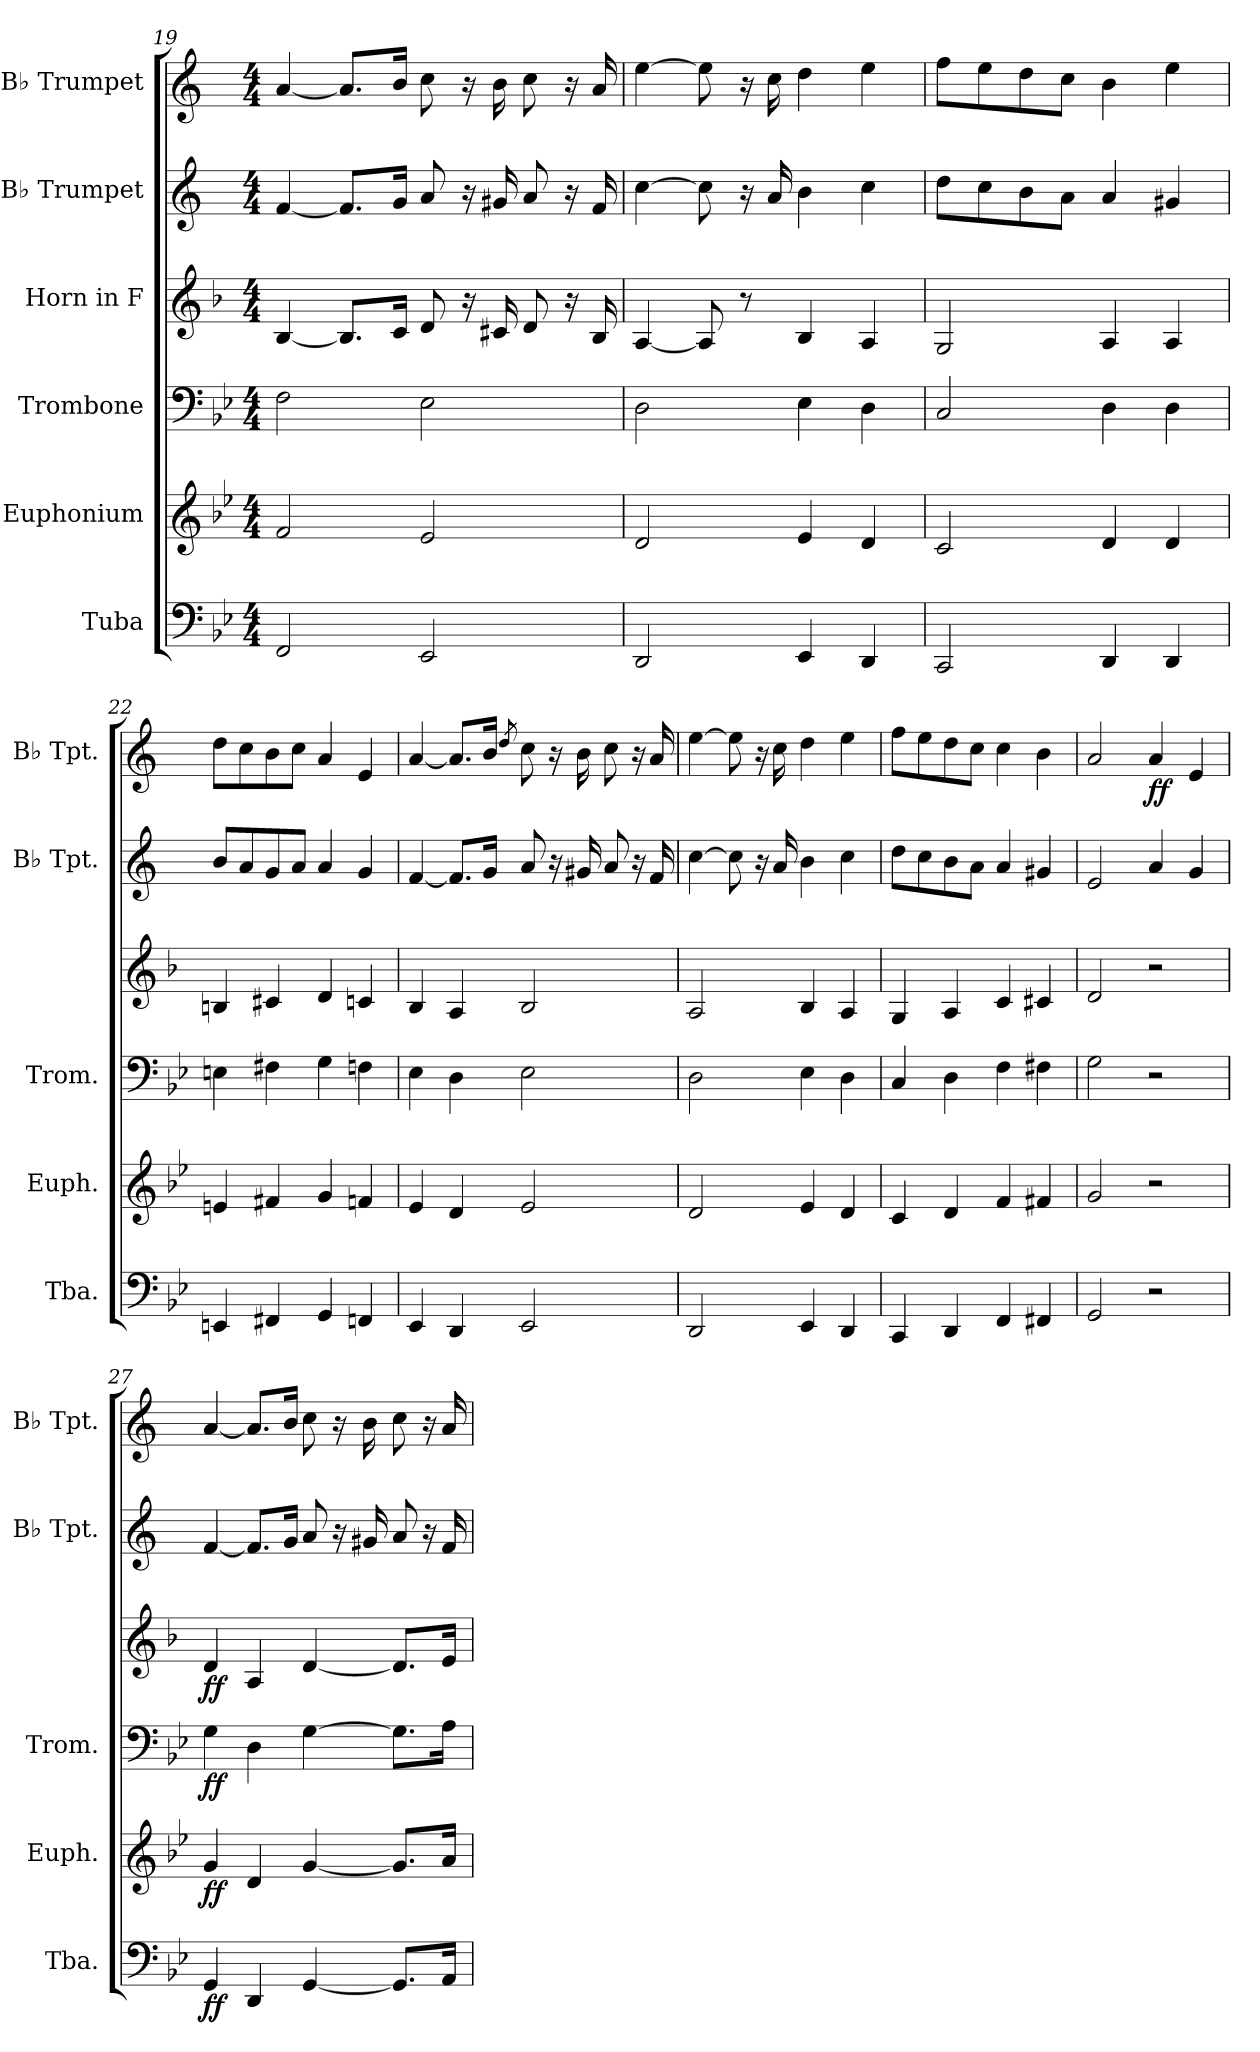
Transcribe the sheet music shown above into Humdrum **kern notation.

**kern	**dynam	**kern	**dynam	**kern	**dynam	**kern	**dynam	**kern	**kern	**dynam
*part6	*part6	*part5	*part5	*part4	*part4	*part3	*part3	*part2	*part1	*part1
*staff6	*staff6	*staff5	*staff5	*staff4	*staff4	*staff3	*staff3	*staff2	*staff1	*staff1
*I"Tuba	*	*I"Euphonium	*	*I"Trombone	*	*I"Horn in F	*	*I"B♭ Trumpet	*I"B♭ Trumpet	*
*I'Tba.	*	*I'Euph.	*	*I'Trom.	*	*	*	*I'B♭ Tpt.	*I'B♭ Tpt.	*
*clefF4	*	*clefG2	*	*clefF4	*	*clefG2	*	*clefG2	*clefG2	*
*	*	*ITrd8c14	*	*	*	*ITrd4c7	*	*ITrd1c2	*ITrd1c2	*
*k[b-e-]	*	*k[b-e-]	*	*k[b-e-]	*	*k[b-e-]	*	*k[b-e-]	*k[b-e-]	*
*M4/4	*	*M4/4	*	*M4/4	*	*M4/4	*	*M4/4	*M4/4	*
=19	=19	=19	=19	=19	=19	=19	=19	=19	=19	=19
2FF/	.	2F/	.	2F\	.	[4E-/	.	[4e-/	[4g/	.
.	.	.	.	.	.	8.E-/L]	.	8.e-/L]	8.g/L]	.
.	.	.	.	.	.	16F/Jk	.	16f/Jk	16a/Jk	.
2EE-/	.	2E-/	.	2E-\	.	8G/	.	8g/	8b-\	.
.	.	.	.	.	.	16r	.	16r	16r	.
.	.	.	.	.	.	16F#X/	.	16f#X/	16a\	.
.	.	.	.	.	.	8G/	.	8g/	8b-\	.
.	.	.	.	.	.	16r	.	16r	16r	.
.	.	.	.	.	.	16E-/	.	16e-/	16g/	.
=20	=20	=20	=20	=20	=20	=20	=20	=20	=20	=20
2DD/	.	2D/	.	2D\	.	[4D/	.	[4b-\	[4dd\	.
.	.	.	.	.	.	8D/]	.	8b-\]	8dd\]	.
.	.	.	.	.	.	8r	.	16r	16r	.
.	.	.	.	.	.	.	.	16g/	16b-\	.
4EE-/	.	4E-/	.	4E-\	.	4E-/	.	4a\	4cc\	.
4DD/	.	4D/	.	4D\	.	4D/	.	4b-\	4dd\	.
=21	=21	=21	=21	=21	=21	=21	=21	=21	=21	=21
2CC/	.	2C/	.	2C/	.	2C/	.	8cc\L	8ee-\L	.
.	.	.	.	.	.	.	.	8b-\	8dd\	.
.	.	.	.	.	.	.	.	8a\	8cc\	.
.	.	.	.	.	.	.	.	8g\J	8b-\J	.
4DD/	.	4D/	.	4D\	.	4D/	.	4g/	4a\	.
4DD/	.	4D/	.	4D\	.	4D/	.	4f#X/	4dd\	.
!!LO:LB:g=z
=22	=22	=22	=22	=22	=22	=22	=22	=22	=22	=22
4EEn/	.	4En/	.	4En\	.	4En/	.	8a/L	8cc\L	.
.	.	.	.	.	.	.	.	8g/	8b-\	.
4FF#X/	.	4F#X/	.	4F#X\	.	4F#X/	.	8f/	8a\	.
.	.	.	.	.	.	.	.	8g/J	8b-\J	.
4GG/	.	4G/	.	4G\	.	4G/	.	4g/	4g/	.
4FFn/	.	4Fn/	.	4Fn\	.	4Fn/	.	4f/	4d/	.
=23	=23	=23	=23	=23	=23	=23	=23	=23	=23	=23
4EE-/	.	4E-/	.	4E-\	.	4E-/	.	[4e-/	[4g/	.
4DD/	.	4D/	.	4D\	.	4D/	.	8.e-/L]	8.g/L]	.
.	.	.	.	.	.	.	.	16f/Jk	16a/Jk	.
.	.	.	.	.	.	.	.	.	8qcc/	.
2EE-/	.	2E-/	.	2E-\	.	2E-/	.	8g/	8b-\	.
.	.	.	.	.	.	.	.	16r	16r	.
.	.	.	.	.	.	.	.	16f#X/	16a\	.
.	.	.	.	.	.	.	.	8g/	8b-\	.
.	.	.	.	.	.	.	.	16r	16r	.
.	.	.	.	.	.	.	.	16e-/	16g/	.
=24	=24	=24	=24	=24	=24	=24	=24	=24	=24	=24
2DD/	.	2D/	.	2D\	.	2D/	.	[4b-\	[4dd\	.
.	.	.	.	.	.	.	.	8b-\]	8dd\]	.
.	.	.	.	.	.	.	.	16r	16r	.
.	.	.	.	.	.	.	.	16g/	16b-\	.
4EE-/	.	4E-/	.	4E-\	.	4E-/	.	4a\	4cc\	.
4DD/	.	4D/	.	4D\	.	4D/	.	4b-\	4dd\	.
=25	=25	=25	=25	=25	=25	=25	=25	=25	=25	=25
4CC/	.	4C/	.	4C/	.	4C/	.	8cc\L	8ee-\L	.
.	.	.	.	.	.	.	.	8b-\	8dd\	.
4DD/	.	4D/	.	4D\	.	4D/	.	8a\	8cc\	.
.	.	.	.	.	.	.	.	8g\J	8b-\J	.
4FF/	.	4F/	.	4F\	.	4F/	.	4g/	4b-\	.
4FF#X/	.	4F#X/	.	4F#X\	.	4F#X/	.	4f#X/	4a\	.
=26	=26	=26	=26	=26	=26	=26	=26	=26	=26	=26
2GG/	.	2G/	.	2G\	.	2G/	.	2d/	2g/	.
!	!	!	!	!	!	!	!	!	!	!LO:DY:b
2r	.	2r	.	2r	.	2r	.	4g/	4g/	ff
.	.	.	.	.	.	.	.	4f/	4d/	.
!!LO:PB:g=z
=27	=27	=27	=27	=27	=27	=27	=27	=27	=27	=27
!	!LO:DY:b	!	!LO:DY:b	!	!LO:DY:b	!	!LO:DY:b	!	!	!
4GG/	ff	4G/	ff	4G\	ff	4G/	ff	[4e-/	[4g/	.
4DD/	.	4D/	.	4D\	.	4D/	.	8.e-/L]	8.g/L]	.
.	.	.	.	.	.	.	.	16f/Jk	16a/Jk	.
[4GG/	.	[4G/	.	[4G\	.	[4G/	.	8g/	8b-\	.
.	.	.	.	.	.	.	.	16r	16r	.
.	.	.	.	.	.	.	.	16f#X/	16a\	.
8.GG/L]	.	8.G/L]	.	8.G\L]	.	8.G/L]	.	8g/	8b-\	.
.	.	.	.	.	.	.	.	16r	16r	.
16AA/Jk	.	16A/Jk	.	16A\Jk	.	16A/Jk	.	16e-/	16g/	.
=	=	=	=	=	=	=	=	=	=	=
*-	*-	*-	*-	*-	*-	*-	*-	*-	*-	*-
